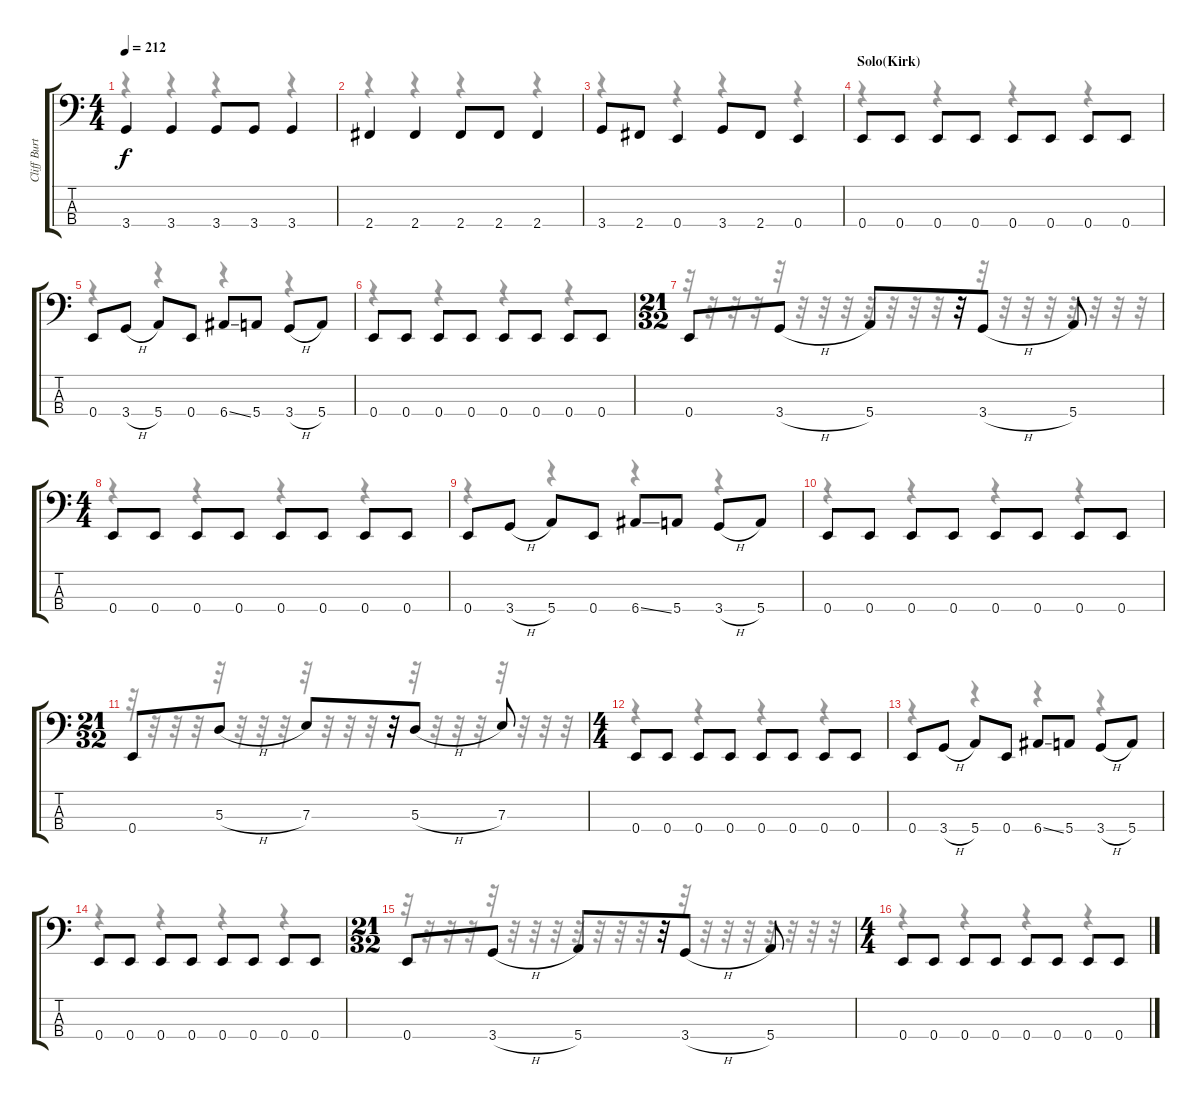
\track ("Cliff Burton" "Cliff Burt") {instrument electricbassfinger}
\staff {score tabs}
\tuning (G2 D2 A1 E1) {hide}
\voice
\ts (4 4)
\tempo 212
\clef f4
\ks c
3.4{t}.4{dy f} 3.4.4 3.4.8 3.4.8 3.4.4 |
2.4.4 2.4.4 2.4.8 2.4.8 2.4.4 |
3.4.8 2.4.8 0.4.4 3.4.8 2.4.8 0.4.4 |
\section ("" "Solo(Kirk)")
0.4.8 0.4.8 0.4.8 0.4.8 0.4.8 0.4.8 0.4.8 0.4.8 |
0.4.8 3.4{h}.8 5.4.8 0.4.8 6.4{ss}.8 5.4.8 3.4{h}.8 5.4.8 |
0.4.8 0.4.8 0.4.8 0.4.8 0.4.8 0.4.8 0.4.8 0.4.8 |
\ts (21 32)
0.4.8 3.4{h}.8 5.4.8 r.32 3.4{h}.8 5.4.8 |
\ts (4 4)
0.4.8 0.4.8 0.4.8 0.4.8 0.4.8 0.4.8 0.4.8 0.4.8 |
0.4.8 3.4{h}.8 5.4.8 0.4.8 6.4{ss}.8 5.4.8 3.4{h}.8 5.4.8 |
0.4.8 0.4.8 0.4.8 0.4.8 0.4.8 0.4.8 0.4.8 0.4.8 |
\ts (21 32)
0.4.8 5.3{h}.8 7.3.8 r.32 5.3{h}.8 7.3.8 |
\ts (4 4)
0.4.8 0.4.8 0.4.8 0.4.8 0.4.8 0.4.8 0.4.8 0.4.8 |
0.4.8 3.4{h}.8 5.4.8 0.4.8 6.4{ss}.8 5.4.8 3.4{h}.8 5.4.8 |
0.4.8 0.4.8 0.4.8 0.4.8 0.4.8 0.4.8 0.4.8 0.4.8 |
\ts (21 32)
0.4.8 3.4{h}.8 5.4.8 r.32 3.4{h}.8 5.4.8 |
\ts (4 4)
0.4.8 0.4.8 0.4.8 0.4.8 0.4.8 0.4.8 0.4.8 0.4.8
\voice
\clef f4
\ottava regular
\simile none
\ks c
r.4{dy f} r.4 r.4 r.4 |
r.4 r.4 r.4 r.4 |
r.4 r.4 r.4 r.4 |
r.4 r.4 r.4 r.4 |
r.4 r.4 r.4 r.4 |
r.4 r.4 r.4 r.4 |
r.32 r.32 r.32 r.32 r.32 r.32 r.32 r.32 r.32 r.32 r.32 r.32 r.32 r.32 r.32 r.32 r.32 r.32 r.32 r.32 r.32 |
r.4 r.4 r.4 r.4 |
r.4 r.4 r.4 r.4 |
r.4 r.4 r.4 r.4 |
r.32 r.32 r.32 r.32 r.32 r.32 r.32 r.32 r.32 r.32 r.32 r.32 r.32 r.32 r.32 r.32 r.32 r.32 r.32 r.32 r.32 |
r.4 r.4 r.4 r.4 |
r.4 r.4 r.4 r.4 |
r.4 r.4 r.4 r.4 |
r.32 r.32 r.32 r.32 r.32 r.32 r.32 r.32 r.32 r.32 r.32 r.32 r.32 r.32 r.32 r.32 r.32 r.32 r.32 r.32 r.32 |
r.4 r.4 r.4 r.4
